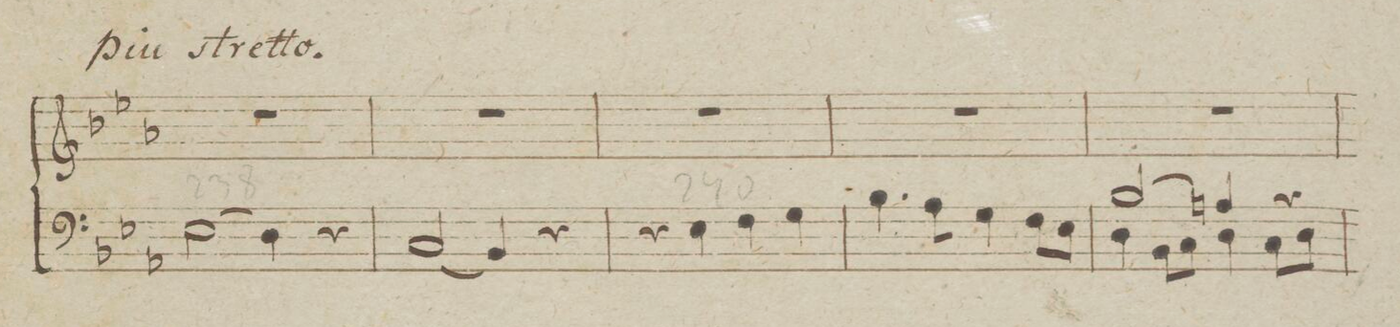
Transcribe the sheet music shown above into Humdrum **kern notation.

**kern	**dynam
*I"Organo	*
*clefF4	*
*k[b-e-a-]	*
*met(c)	*
*M4/4	*
(2E-\	.
4D\)	.
4r	.
=235	=235
(2C/	.
4BB-/)	.
4r	.
=236	=236
4r	.
4E-\	.
4F\	.
4G\	.
=237	=237
4.B-\	.
8A-\	.
4G\	.
8F\L	.
8E-\J	.
=238	=238
*^	*
(2B-/	4D\	.
.	8BB-\L	.
.	8C\J	.
4An/)	4D\	.
4r	8C\L	.
.	8D\J	.
=239	=239	=239
*-	*-	*-
